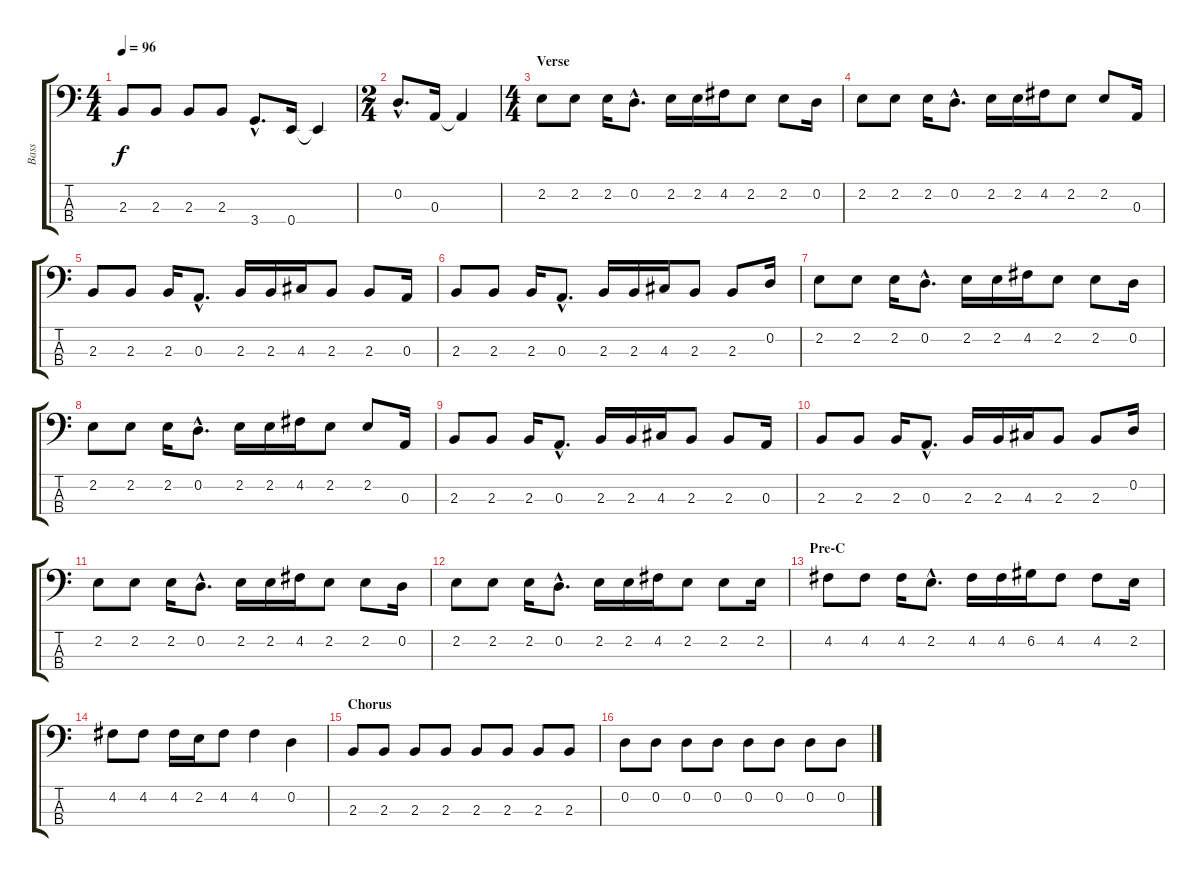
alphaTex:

\track ("Bass" "Bass") {instrument electricbasspick}
\staff {score tabs}
\tuning (G2 D2 A1 E1) {hide}
\ts (4 4)
\tempo 96
\clef f4
\ks c
2.3.8{dy f} 2.3.8 2.3.8 2.3.8 3.4{hac}.8{d} 0.4.16 0.4{t}.4 |
\ts (2 4)
0.2{hac}.8{d} 0.3.16 0.3{t}.4 |
\ts (4 4)
\section ("" "Verse")
2.2.8 2.2.8 2.2.16 0.2{hac}.8{d} 2.2.16 2.2.16 4.2.16 2.2.8 2.2.8 0.2.16 |
2.2.8 2.2.8 2.2.16 0.2{hac}.8{d} 2.2.16 2.2.16 4.2.16 2.2.8 2.2.8 0.3.16 |
2.3.8 2.3.8 2.3.16 0.3{hac}.8{d} 2.3.16 2.3.16 4.3.16 2.3.8 2.3.8 0.3.16 |
2.3.8 2.3.8 2.3.16 0.3{hac}.8{d} 2.3.16 2.3.16 4.3.16 2.3.8 2.3.8 0.2.16 |
2.2.8 2.2.8 2.2.16 0.2{hac}.8{d} 2.2.16 2.2.16 4.2.16 2.2.8 2.2.8 0.2.16 |
2.2.8 2.2.8 2.2.16 0.2{hac}.8{d} 2.2.16 2.2.16 4.2.16 2.2.8 2.2.8 0.3.16 |
2.3.8 2.3.8 2.3.16 0.3{hac}.8{d} 2.3.16 2.3.16 4.3.16 2.3.8 2.3.8 0.3.16 |
2.3.8 2.3.8 2.3.16 0.3{hac}.8{d} 2.3.16 2.3.16 4.3.16 2.3.8 2.3.8 0.2.16 |
2.2.8 2.2.8 2.2.16 0.2{hac}.8{d} 2.2.16 2.2.16 4.2.16 2.2.8 2.2.8 0.2.16 |
2.2.8 2.2.8 2.2.16 0.2{hac}.8{d} 2.2.16 2.2.16 4.2.16 2.2.8 2.2.8 2.2.16 |
\section ("" "Pre-C")
4.2.8 4.2.8 4.2.16 2.2{hac}.8{d} 4.2.16 4.2.16 6.2.16 4.2.8 4.2.8 2.2.16 |
4.2.8 4.2.8 4.2.16 2.2.16 4.2.8 4.2.4 0.2.4 |
\section ("" "Chorus")
2.3.8 2.3.8 2.3.8 2.3.8 2.3.8 2.3.8 2.3.8 2.3.8 |
0.2.8 0.2.8 0.2.8 0.2.8 0.2.8 0.2.8 0.2.8 0.2.8
